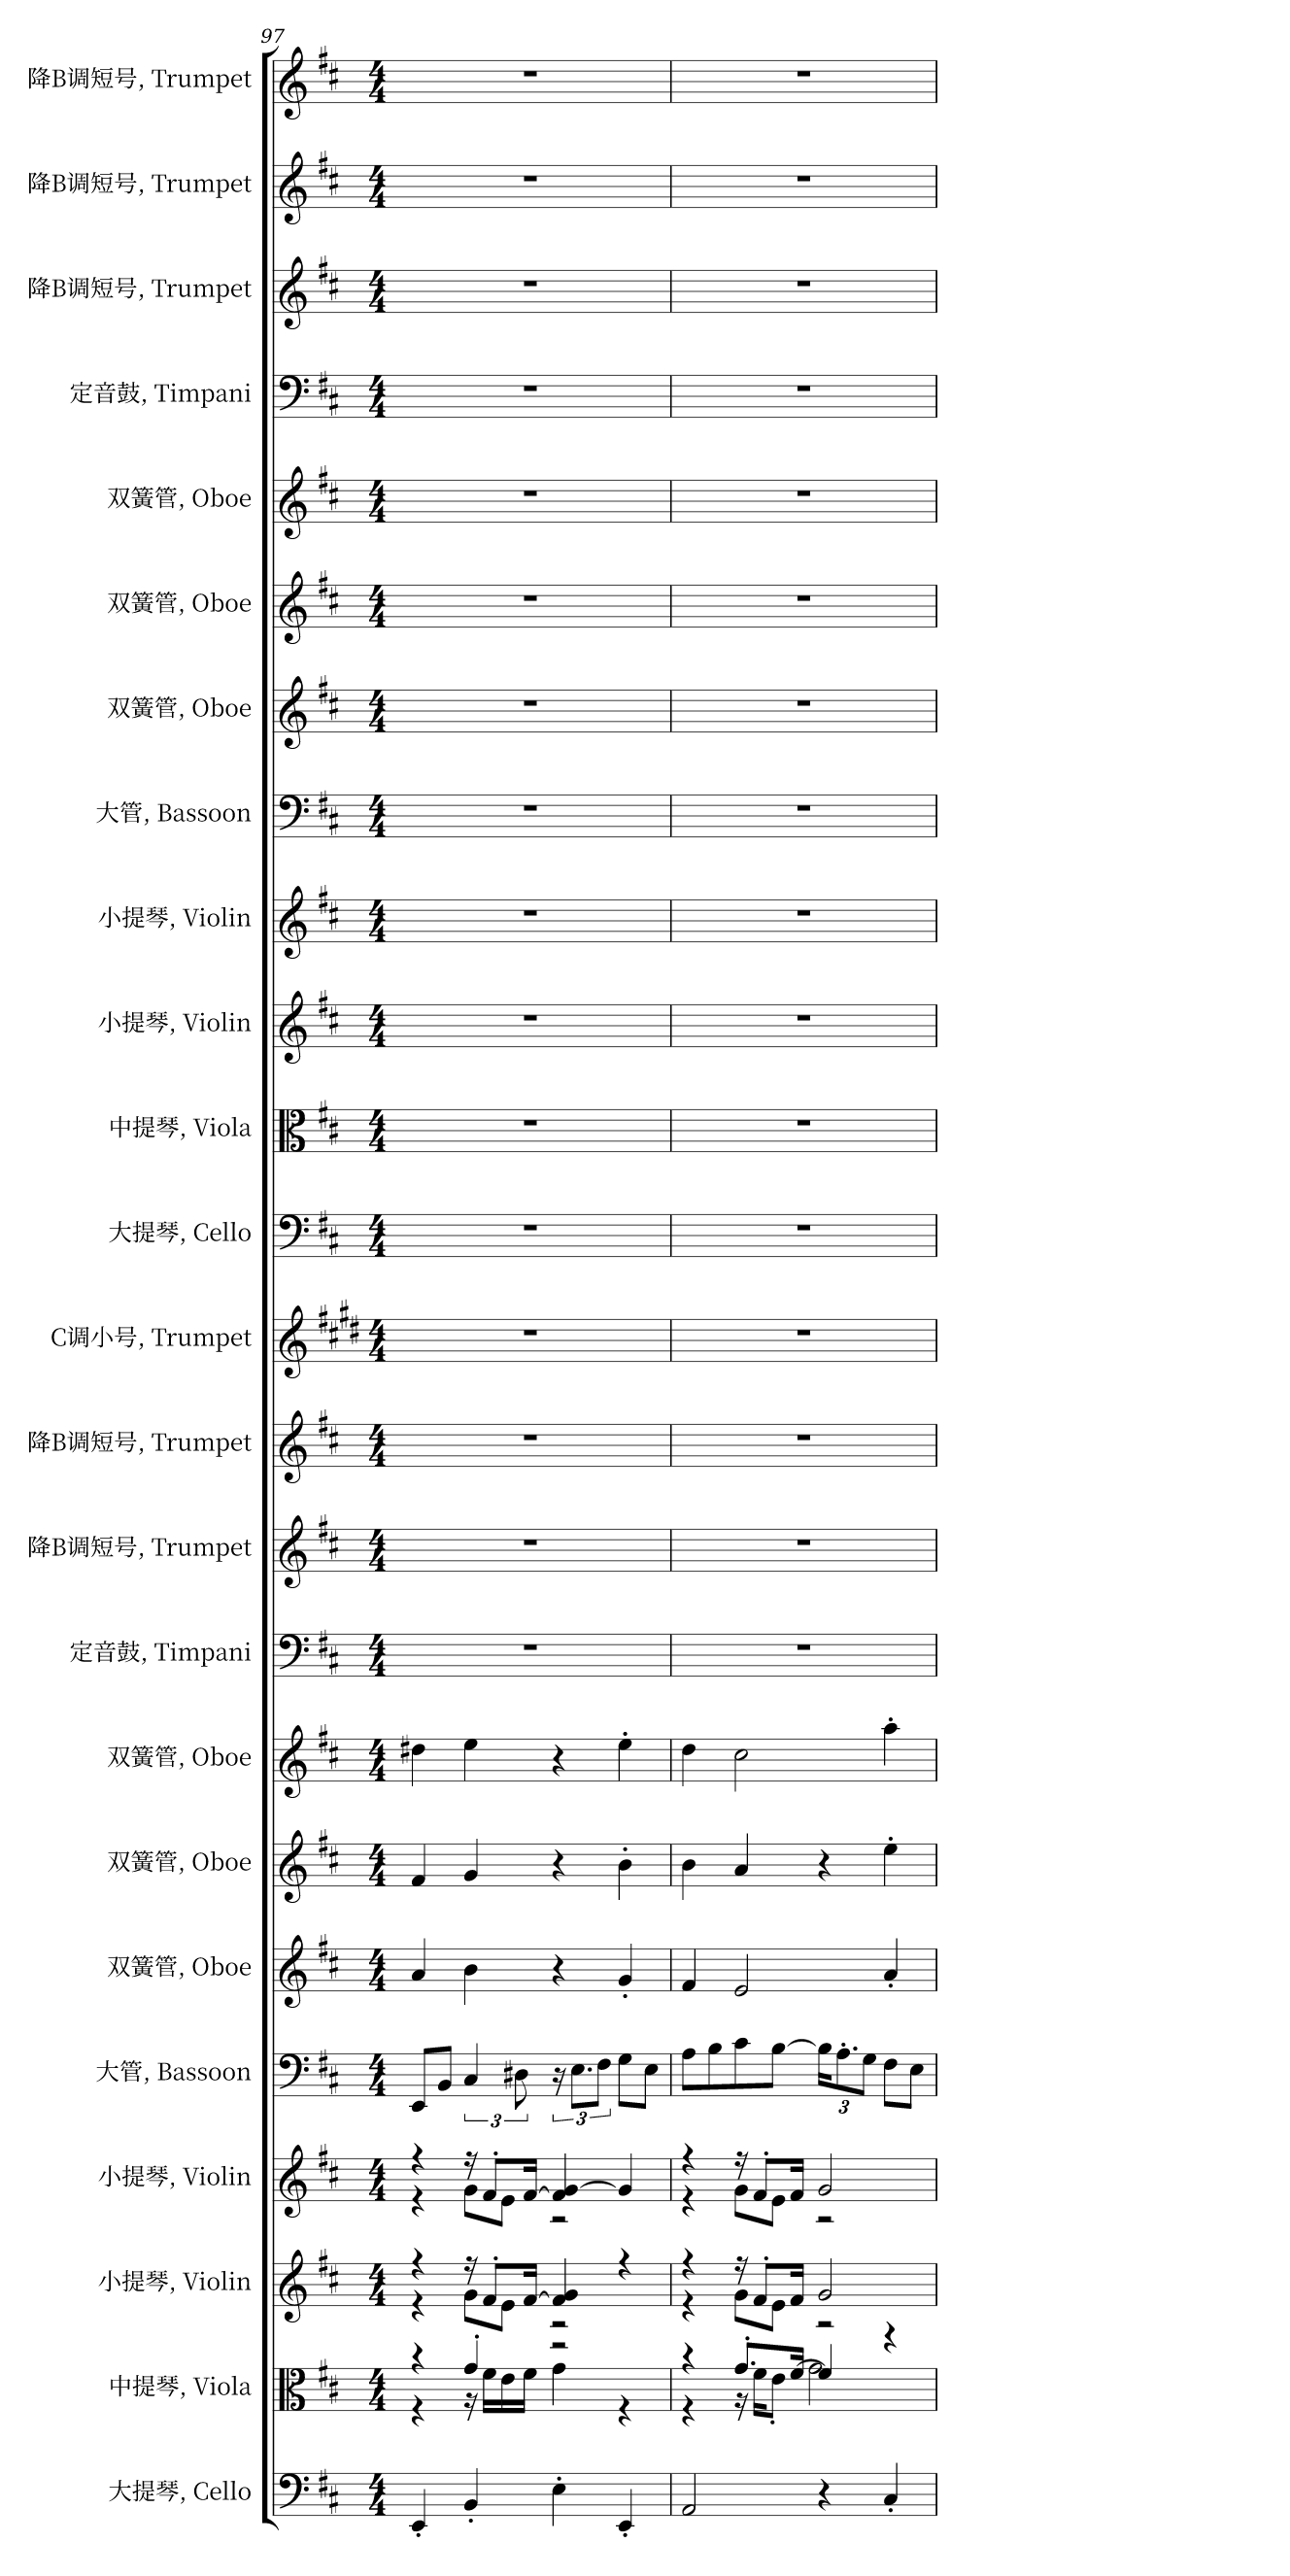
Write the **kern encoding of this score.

**kern	**kern	**kern	**kern	**kern	**kern	**kern	**kern	**kern	**kern	**kern	**kern	**kern	**kern	**kern	**kern	**kern	**kern	**kern	**kern	**kern	**kern	**kern	**kern
*part24	*part23	*part22	*part21	*part20	*part19	*part18	*part17	*part16	*part15	*part14	*part13	*part12	*part11	*part10	*part9	*part8	*part7	*part6	*part5	*part4	*part3	*part2	*part1
*staff24	*staff23	*staff22	*staff21	*staff20	*staff19	*staff18	*staff17	*staff16	*staff15	*staff14	*staff13	*staff12	*staff11	*staff10	*staff9	*staff8	*staff7	*staff6	*staff5	*staff4	*staff3	*staff2	*staff1
*I"大提琴, Cello	*I"中提琴, Viola	*I"小提琴, Violin	*I"小提琴, Violin	*I"大管, Bassoon	*I"双簧管, Oboe	*I"双簧管, Oboe	*I"双簧管, Oboe	*I"定音鼓, Timpani	*I"降B调短号, Trumpet	*I"降B调短号, Trumpet	*I"C调小号, Trumpet	*I"大提琴, Cello	*I"中提琴, Viola	*I"小提琴, Violin	*I"小提琴, Violin	*I"大管, Bassoon	*I"双簧管, Oboe	*I"双簧管, Oboe	*I"双簧管, Oboe	*I"定音鼓, Timpani	*I"降B调短号, Trumpet	*I"降B调短号, Trumpet	*I"降B调短号, Trumpet
*	*I'Vla.	*I'Vln.	*I'Vln.	*I'Bsn.	*I'Ob.	*I'Ob.	*I'Ob.	*I'Timp.	*	*	*I'C Tpt.	*	*I'Vla.	*I'Vln.	*I'Vln.	*I'Bsn.	*I'Ob.	*I'Ob.	*I'Ob.	*I'Timp.	*	*	*
*clefF4	*clefC3	*clefG2	*clefG2	*clefF4	*clefG2	*clefG2	*clefG2	*clefF4	*clefG2	*clefG2	*clefG2	*clefF4	*clefC3	*clefG2	*clefG2	*clefF4	*clefG2	*clefG2	*clefG2	*clefF4	*clefG2	*clefG2	*clefG2
*	*	*	*	*	*	*	*	*	*ITrd1c2	*ITrd1c2	*ITrd1c2	*	*	*	*	*	*	*	*	*	*ITrd1c2	*ITrd1c2	*ITrd1c2
*k[f#c#]	*k[f#c#]	*k[f#c#]	*k[f#c#]	*k[f#c#]	*k[f#c#]	*k[f#c#]	*k[f#c#]	*k[f#c#]	*k[]	*k[]	*k[f#c#]	*k[f#c#]	*k[f#c#]	*k[f#c#]	*k[f#c#]	*k[f#c#]	*k[f#c#]	*k[f#c#]	*k[f#c#]	*k[f#c#]	*k[]	*k[]	*k[]
*M4/4	*M4/4	*M4/4	*M4/4	*M4/4	*M4/4	*M4/4	*M4/4	*M4/4	*M4/4	*M4/4	*M4/4	*M4/4	*M4/4	*M4/4	*M4/4	*M4/4	*M4/4	*M4/4	*M4/4	*M4/4	*M4/4	*M4/4	*M4/4
=97	=97	=97	=97	=97	=97	=97	=97	=97	=97	=97	=97	=97	=97	=97	=97	=97	=97	=97	=97	=97	=97	=97	=97
*	*^	*^	*^	*	*	*	*	*	*	*	*	*	*	*	*	*	*	*	*	*	*	*	*
4EE'/	4r	4r	4r	4r	4r	4r	8EE/L	4a/	4f#/	4dd#X\	1r	1r	1r	1r	1r	1r	1r	1r	1r	1r	1r	1r	1r	1r	1r	1r
.	.	.	.	.	.	.	8BB/J	.	.	.	.	.	.	.	.	.	.	.	.	.	.	.	.	.	.	.
4BB'/	4g'/	16r	16r	8g\L	16r	8g\L	6C#/	4b\	4g/	4ee\	.	.	.	.	.	.	.	.	.	.	.	.	.	.	.	.
.	.	16f#\LL	8f#'/L	.	8f#'/L	.	.	.	.	.	.	.	.	.	.	.	.	.	.	.	.	.	.	.	.	.
.	.	16e\	.	8e\J	.	8e\J	.	.	.	.	.	.	.	.	.	.	.	.	.	.	.	.	.	.	.	.
.	.	.	.	.	.	.	12D#X\	.	.	.	.	.	.	.	.	.	.	.	.	.	.	.	.	.	.	.
.	.	16f#\JJ	[16f#/Jk	.	[16f#/Jk	.	.	.	.	.	.	.	.	.	.	.	.	.	.	.	.	.	.	.	.	.
4E'\	2r	4g\	4f#/] 4g/	2r	4f#/] [4g/	2r	24r	4r	4r	4r	.	.	.	.	.	.	.	.	.	.	.	.	.	.	.	.
.	.	.	.	.	.	.	12.E\L	.	.	.	.	.	.	.	.	.	.	.	.	.	.	.	.	.	.	.
.	.	.	.	.	.	.	12F#\J	.	.	.	.	.	.	.	.	.	.	.	.	.	.	.	.	.	.	.
4EE'/	.	4r	4r	.	4g/]	.	8G\L	4g'/	4b'\	4ee'\	.	.	.	.	.	.	.	.	.	.	.	.	.	.	.	.
.	.	.	.	.	.	.	8E\J	.	.	.	.	.	.	.	.	.	.	.	.	.	.	.	.	.	.	.
!!LO:PB:g=z
=98	=98	=98	=98	=98	=98	=98	=98	=98	=98	=98	=98	=98	=98	=98	=98	=98	=98	=98	=98	=98	=98	=98	=98	=98	=98	=98
2AA/	4r	4r	4r	4r	4r	4r	8A\L	4f#/	4b\	4dd\	1r	1r	1r	1r	1r	1r	1r	1r	1r	1r	1r	1r	1r	1r	1r	1r
.	.	.	.	.	.	.	8B\	.	.	.	.	.	.	.	.	.	.	.	.	.	.	.	.	.	.	.
.	8.g'/L	16r	16r	8g\L	16r	8g\L	8c#\	2e/	4a/	2cc#\	.	.	.	.	.	.	.	.	.	.	.	.	.	.	.	.
.	.	16f#\KL	8f#'/L	.	8f#'/L	.	.	.	.	.	.	.	.	.	.	.	.	.	.	.	.	.	.	.	.	.
.	.	8e'\J	.	8e\J	.	8e\J	[8B\J	.	.	.	.	.	.	.	.	.	.	.	.	.	.	.	.	.	.	.
.	[16f#/Jk	.	16f#/Jk	.	16f#/Jk	.	.	.	.	.	.	.	.	.	.	.	.	.	.	.	.	.	.	.	.	.
*	*	*	*	*	*	*	*Xbrackettup	*	*	*	*	*	*	*	*	*	*	*	*	*	*	*	*	*	*	*
4r	4f#/]	2g\	2g/	2r	2g/	2r	24B\KL]	.	4r	.	.	.	.	.	.	.	.	.	.	.	.	.	.	.	.	.
.	.	.	.	.	.	.	12.A'\	.	.	.	.	.	.	.	.	.	.	.	.	.	.	.	.	.	.	.
.	.	.	.	.	.	.	12G\J	.	.	.	.	.	.	.	.	.	.	.	.	.	.	.	.	.	.	.
4C#'/	4r	.	.	.	.	.	8F#\L	4a'/	4ee'\	4aa'\	.	.	.	.	.	.	.	.	.	.	.	.	.	.	.	.
.	.	.	.	.	.	.	8E\J	.	.	.	.	.	.	.	.	.	.	.	.	.	.	.	.	.	.	.
*	*v	*v	*	*	*v	*v	*	*	*	*	*	*	*	*	*	*	*	*	*	*	*	*	*	*	*	*
*	*	*v	*v	*	*	*	*	*	*	*	*	*	*	*	*	*	*	*	*	*	*	*	*	*
=	=	=	=	=	=	=	=	=	=	=	=	=	=	=	=	=	=	=	=	=	=	=	=
*-	*-	*-	*-	*-	*-	*-	*-	*-	*-	*-	*-	*-	*-	*-	*-	*-	*-	*-	*-	*-	*-	*-	*-
